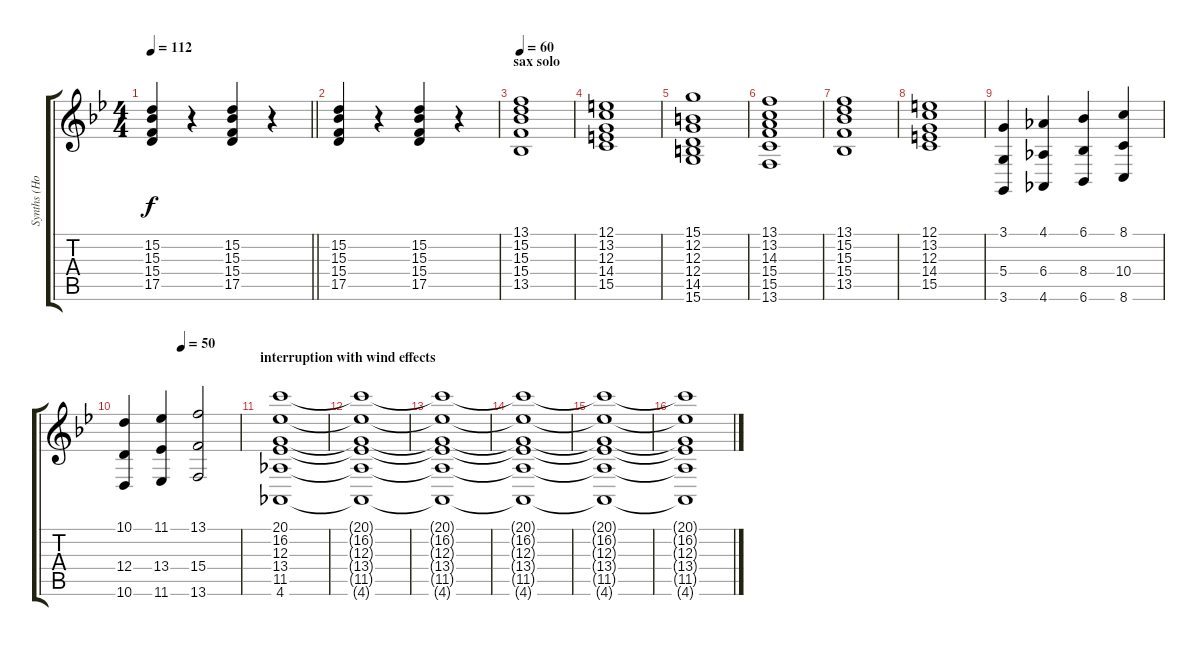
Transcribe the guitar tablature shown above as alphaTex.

\track ("Synths (Hogson)" "Synths (Ho") {instrument stringensemble1}
\staff {score tabs}
\tuning (E4 B3 G3 D3 A2 E2) {hide}
\ts (4 4)
\tempo 112
\clef g2
\barLineRight lightlight
\ks bb
(15.2 15.3 15.4 17.5).4{dy f} r.4 (15.2 15.3 15.4 17.5).4 r.4 |
(15.2 15.3 15.4 17.5).4 r.4 (15.2 15.3 15.4 17.5).4 r.4 |
\section ("" "sax solo")
\tempo 60
(13.1 15.2 15.3 15.4 13.5).1{volume 8} |
(12.1 13.2 12.3 14.4 15.5).1 |
(15.1 12.2 12.3 12.4 14.5 15.6).1 |
(13.1 13.2 14.3 15.4 15.5 13.6).1 |
(13.1 15.2 15.3 15.4 13.5).1{volume 8} |
(12.1 13.2 12.3 14.4 15.5).1 |
(3.1 5.4 3.6).4 (4.1 6.4 4.6).4 (6.1 8.4 6.6).4 (8.1 10.4 8.6).4 |
\tempo (50 0.5)
(10.1 12.4 10.6).4 (11.1 13.4 11.6).4 (13.1 15.4 13.6).2 |
\section ("" "interruption with wind effects")
(20.1 16.2 12.3 13.4 11.5 4.6).1{volume 16} |
(20.1{t} 16.2{t} 12.3{t} 13.4{t} 11.5{t} 4.6{t}).1 |
(20.1{t} 16.2{t} 12.3{t} 13.4{t} 11.5{t} 4.6{t}).1 |
(20.1{t} 16.2{t} 12.3{t} 13.4{t} 11.5{t} 4.6{t}).1 |
(20.1{t} 16.2{t} 12.3{t} 13.4{t} 11.5{t} 4.6{t}).1 |
(20.1{t} 16.2{t} 12.3{t} 13.4{t} 11.5{t} 4.6{t}).1
